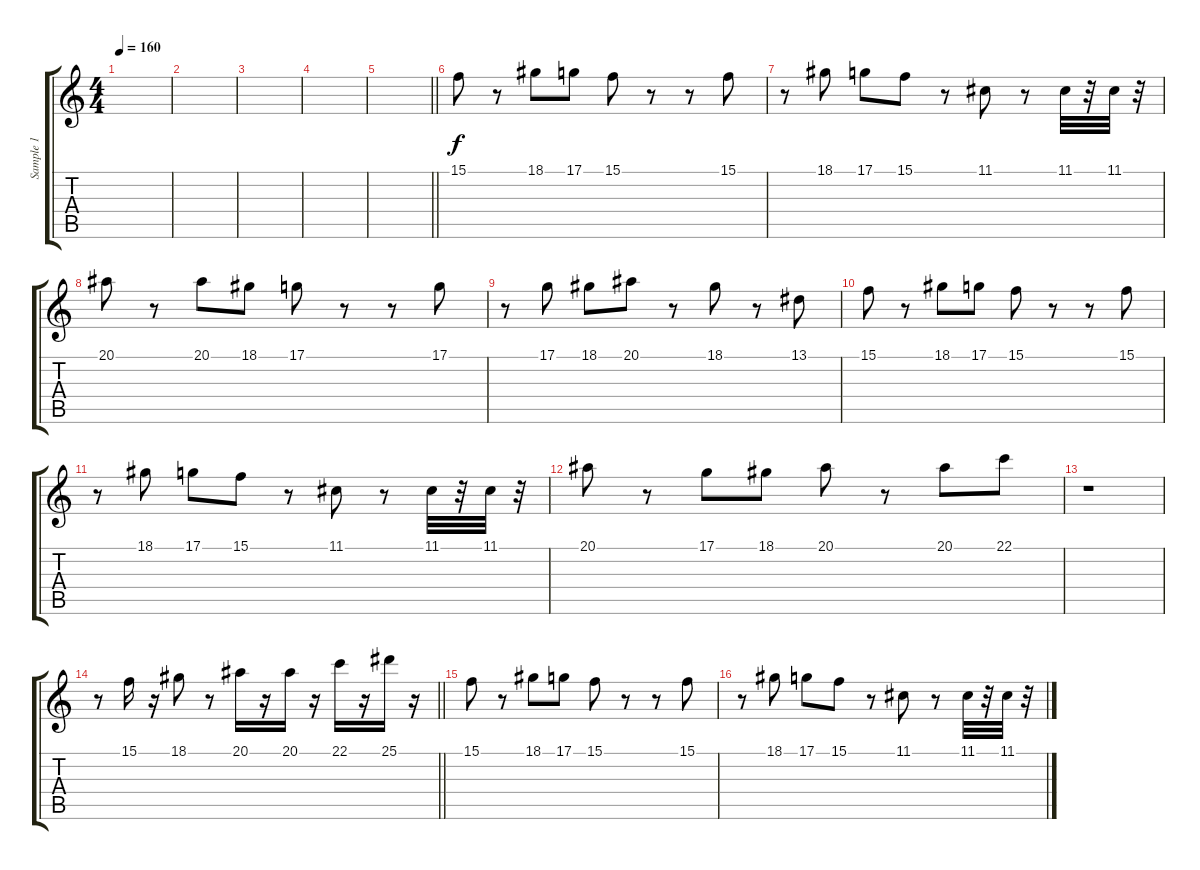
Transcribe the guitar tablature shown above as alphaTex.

\track ("Sample 1" "Sample 1") {instrument lead2sawtooth}
\staff {score tabs}
\tuning (D4 A3 F3 C3 G2 C2) {hide}
\ts (4 4)
\tempo 160
\clef g2
\ks c
|
|
|
|
\barLineRight lightlight
|
\section ("" " ")
15.1.8 r.8 18.1.8 17.1.8 15.1.8 r.8 r.8 15.1.8 |
r.8 18.1.8 17.1.8 15.1.8 r.8 11.1.8 r.8 11.1.32 r.32 11.1.32 r.32 |
20.1.8 r.8 20.1.8 18.1.8 17.1.8 r.8 r.8 17.1.8 |
r.8 17.1.8 18.1.8 20.1.8 r.8 18.1.8 r.8 13.1.8 |
15.1.8 r.8 18.1.8 17.1.8 15.1.8 r.8 r.8 15.1.8 |
r.8 18.1.8 17.1.8 15.1.8 r.8 11.1.8 r.8 11.1.32 r.32 11.1.32 r.32 |
20.1.8 r.8 17.1.8 18.1.8 20.1.8 r.8 20.1.8 22.1.8 |
r.1 |
\barLineRight lightlight
r.8 15.1.16 r.16 18.1.8 r.8 20.1.16 r.16 20.1.16 r.16 22.1.16 r.16 25.1.16 r.16 |
\section ("" " ")
15.1.8 r.8 18.1.8 17.1.8 15.1.8 r.8 r.8 15.1.8 |
r.8 18.1.8 17.1.8 15.1.8 r.8 11.1.8 r.8 11.1.32 r.32 11.1.32 r.32
